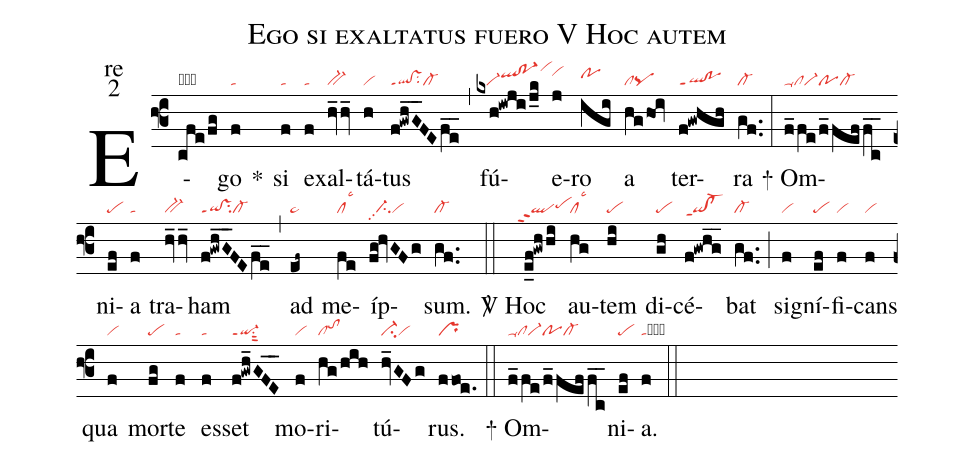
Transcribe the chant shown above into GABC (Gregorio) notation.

name:Ego si exaltatus fuero V Hoc autem;
office-part:re;
mode:2;
nabc-lines:1;
%%
(f3) E(cfe/fg|obtope)go(f|ta) <sp>*</sp>() si(f|ta) e(f|ta)xal(hv_hv_|bv-)tá(h|vi)tus(f!gwhG__FEfe__|ql!vsppt1su2cl-) (,) fú(kxh!iwji/j_k|///vi-qlhi!po-1hivihl)e(j|vihj)ro(igi|pohi) a(hg/hoi|clpq) ter(f!gwhgh|ql!poppt1)ra(gf..|cl-) (:)

<sp>+</sp> Om(f_/fe/f_/fef/fc__|clppu1vi-pocl-)ni(ef|pe)a(f|ta) tra(hv_hv_|bv-)ham(f!gwhG__FEfe__|qi!vsppt1su2cl-) (,) ad(ef~|pe~) me(fe|cllsc3)íp(fg!hvGFg|//ci-pp2vi)sum.(gf..|cl-) (::)

<sp>V/</sp> Hoc(e_f!gwh/hi|``qlppt2pehh) au(hg|cllsc3)tem(hi|pe) di(gh|pe)cé(f!gwhg__|qi!cl-ppt1)bat(gf..|cl-) (;) sig(f|vi)ní(ef|pe)fi(f|vi)cans(f|vi) qua(f|vi) mor(fg|pe)te(f|ta) es(f|ta)set(f!gwh_GFE__|qi-ppt1su1sut2) mo(f|vi)ri(hg/hih|cltohi)tú(hv_GFg|ci-vi)rus.(ffoe.|pr) (::)

<sp>+</sp> Om(f_/fe/f_/fef/fc__|clppu1vi-pocl-)ni(ef|pe)a.(f|tacb) (::)
